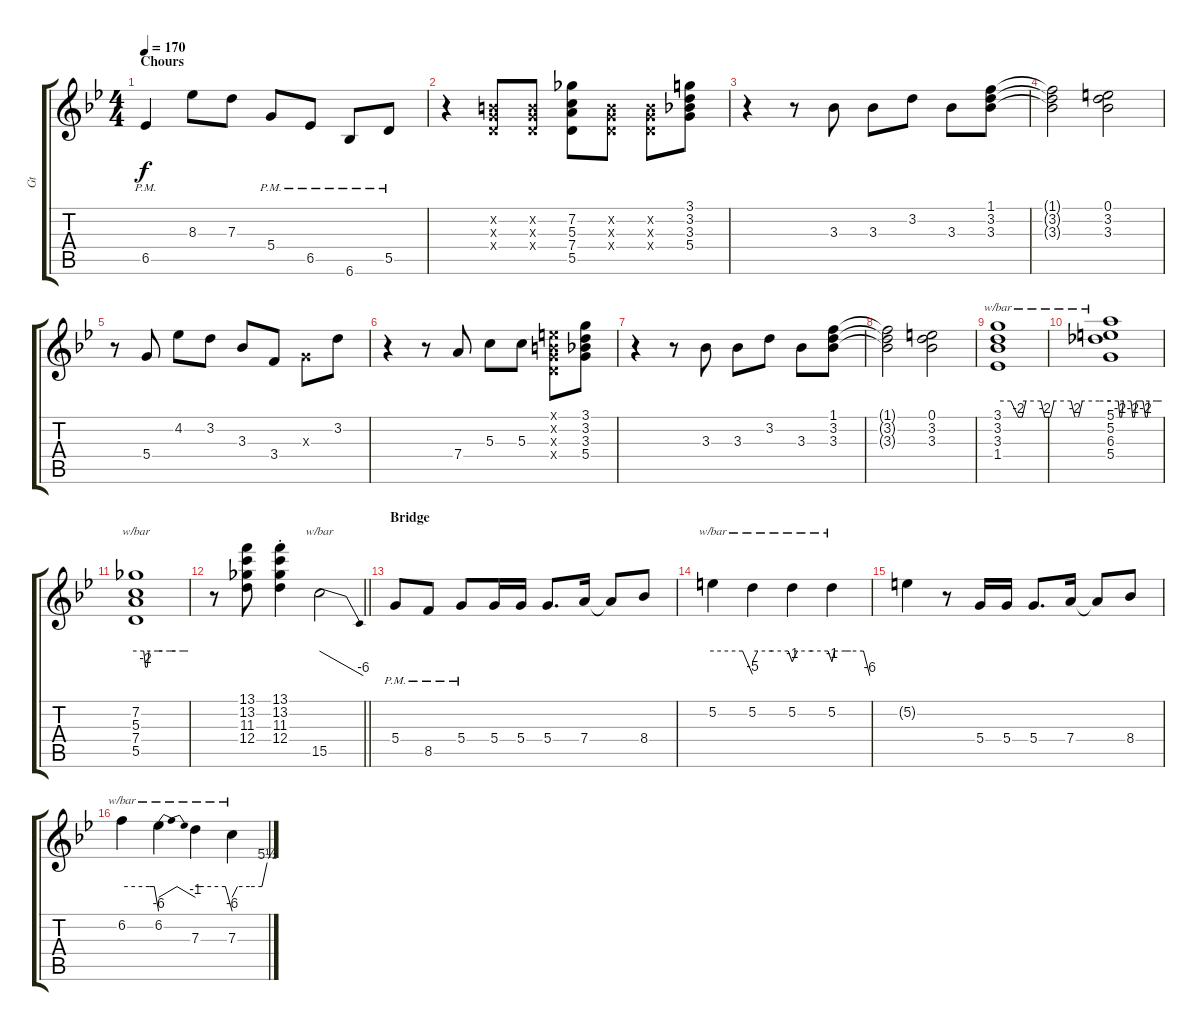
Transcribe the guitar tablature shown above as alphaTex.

\track ("Gt" "Gt") {instrument distortionguitar}
\staff {score tabs}
\tuning (E4 B3 G3 D3 A2 E2) {hide}
\ts (4 4)
\section ("" "Chours")
\tempo 170
\clef g2
\ks bb
6.5{pm}.4{dy f} 8.3.8 7.3.8 5.4{pm}.8 6.5{pm}.8 6.6{pm}.8 5.5{pm}.8 |
r.4 (0.2{x} 0.3{x} 0.4{x}).8 (0.2{x} 0.3{x} 0.4{x}).8 (7.2 5.3 7.4 5.5).8 (0.2{x} 0.3{x} 0.4{x}).8 (0.2{x} 0.3{x} 0.4{x}).8 (3.1 3.2 3.3 5.4).8 |
r.4 r.8 3.3.8 3.3.8 3.2.8 3.3.8 (1.1 3.2 3.3).8 |
(1.1{t} 3.2{t} 3.3{t}).2 (0.1 3.2 3.3).2 |
r.8 5.4.8 4.2.8 3.2.8 3.3.8 3.4.8 0.3{x}.8 3.2.8 |
r.4 r.8 7.4.8 5.3.8 5.3.8 (0.1{x} 0.2{x} 0.3{x} 0.4{x}).8 (3.1 3.2 3.3 5.4).8 |
r.4 r.8 3.3.8 3.3.8 3.2.8 3.3.8 (1.1 3.2 3.3).8 |
(1.1{t} 3.2{t} 3.3{t}).2 (0.1 3.2 3.3).2 |
(3.1 3.2 3.3 1.4).1{tbe (custom default 0 0 7 0 11 -8 13 -8 15 0 23 0 25 -8 28 -8 30 0 39 0 41 -8 43 -8 45 0 54 0 60 0)} |
(5.1 5.2 6.3 5.4).1{tbe (custom default 0 0 9 0 11 -8 13 -8 15 0 24 0 26 -8 28 -8 30 0 38 0 41 -8 43 -8 45 0 54 0 60 0)} |
(7.2 5.3 7.4 5.5).1{tbe (custom default 0 0 9 0 11 -8 13 -8 15 0 25 0 30 0 39 0 45 0 54 0 60 0)} |
\barLineRight lightlight
r.8 (13.1 13.2 11.3 12.4).8 (13.1{st} 13.2{st} 11.3{st} 12.4{st}).4 15.5.2{tbe (dive default 0 0 60 -24)} |
\section ("" "Bridge")
5.4{pm}.8 8.5{pm}.8 5.4{pm}.8 5.4.16 5.4.16 5.4.8{d} 7.4.16 7.4{t}.8 8.4.8 |
5.2.4{tbe (custom default 0 0 45 0 60 -20)} 5.2.4{tbe (custom default 0 -4 8 0 30 0 54 0 60 -4)} 5.2.4{tbe (custom default 0 -4 8 0 30 0 54 0 60 -4)} 5.2.4{tbe (custom default 0 -4 4 0 21 0 30 0 50 0 60 -24)} |
5.2{t}.4 r.8 5.4.16 5.4.16 5.4.8{d} 7.4.16 7.4{t}.8 8.4.8 |
6.2.4{tbe (custom default 0 0 45 0 53 0 60 -24)} 6.2.4{tbe (dip default 0 -4 14 0 51 0 60 -4)} 7.3.4{tbe (custom default 0 0 9 0 49 0 60 -24)} 7.3.4{tbe (custom default 0 -4 9 0 30 0 51 0 60 22)}
